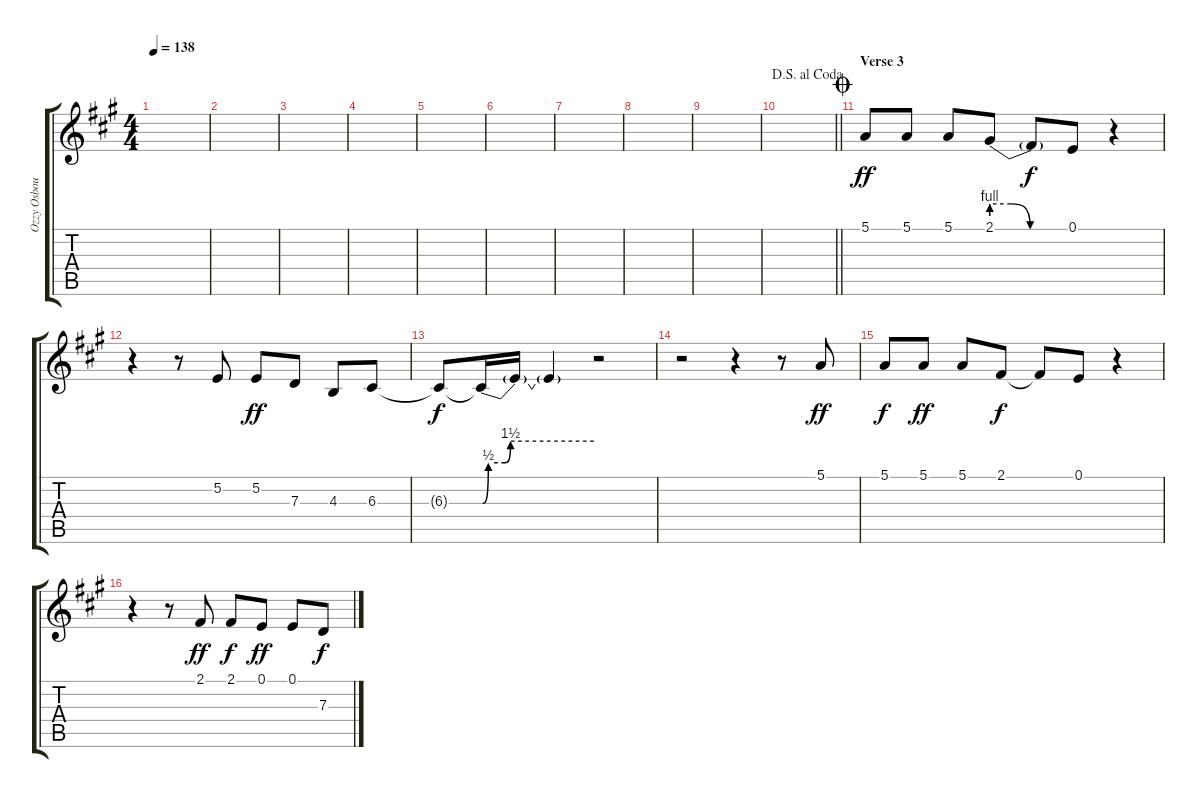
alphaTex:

\track ("Ozzy Osbourne" "Ozzy Osbou") {instrument lead2sawtooth}
\staff {score tabs}
\tuning (E4 B3 G3 D3 A2 E2) {hide}
\ts (4 4)
\tempo 138
\clef g2
\ks a
|
|
|
|
|
|
|
|
|
\jump dalsegnoalcoda
\barLineRight lightlight
|
\section ("" "Verse 3")
\jump coda
5.1.8{dy ff volume 12} 5.1.8 5.1.8 2.1{be (custom 0 4 15 4 30 0 60 0)}.8 2.1{t}.8{dy f} 0.1.8 r.4 |
r.4 r.8 5.2.8 5.2.8{dy ff} 7.3.8 4.3.8 6.3.8 |
6.3{t}.8{dy f} 6.3{be (custom 0 0 3 2 12 2 15 6 60 6) t}.16 6.3{t}.16 6.3{t}.4 r.2 |
r.2 r.4 r.8 5.1.8{dy ff} |
5.1.8{dy f} 5.1.8{dy ff} 5.1.8 2.1.8{dy f} 2.1{t}.8 0.1.8 r.4 |
r.4 r.8 2.1.8{dy ff} 2.1.8{dy f} 0.1.8{dy ff} 0.1.8 7.3.8{dy f}
